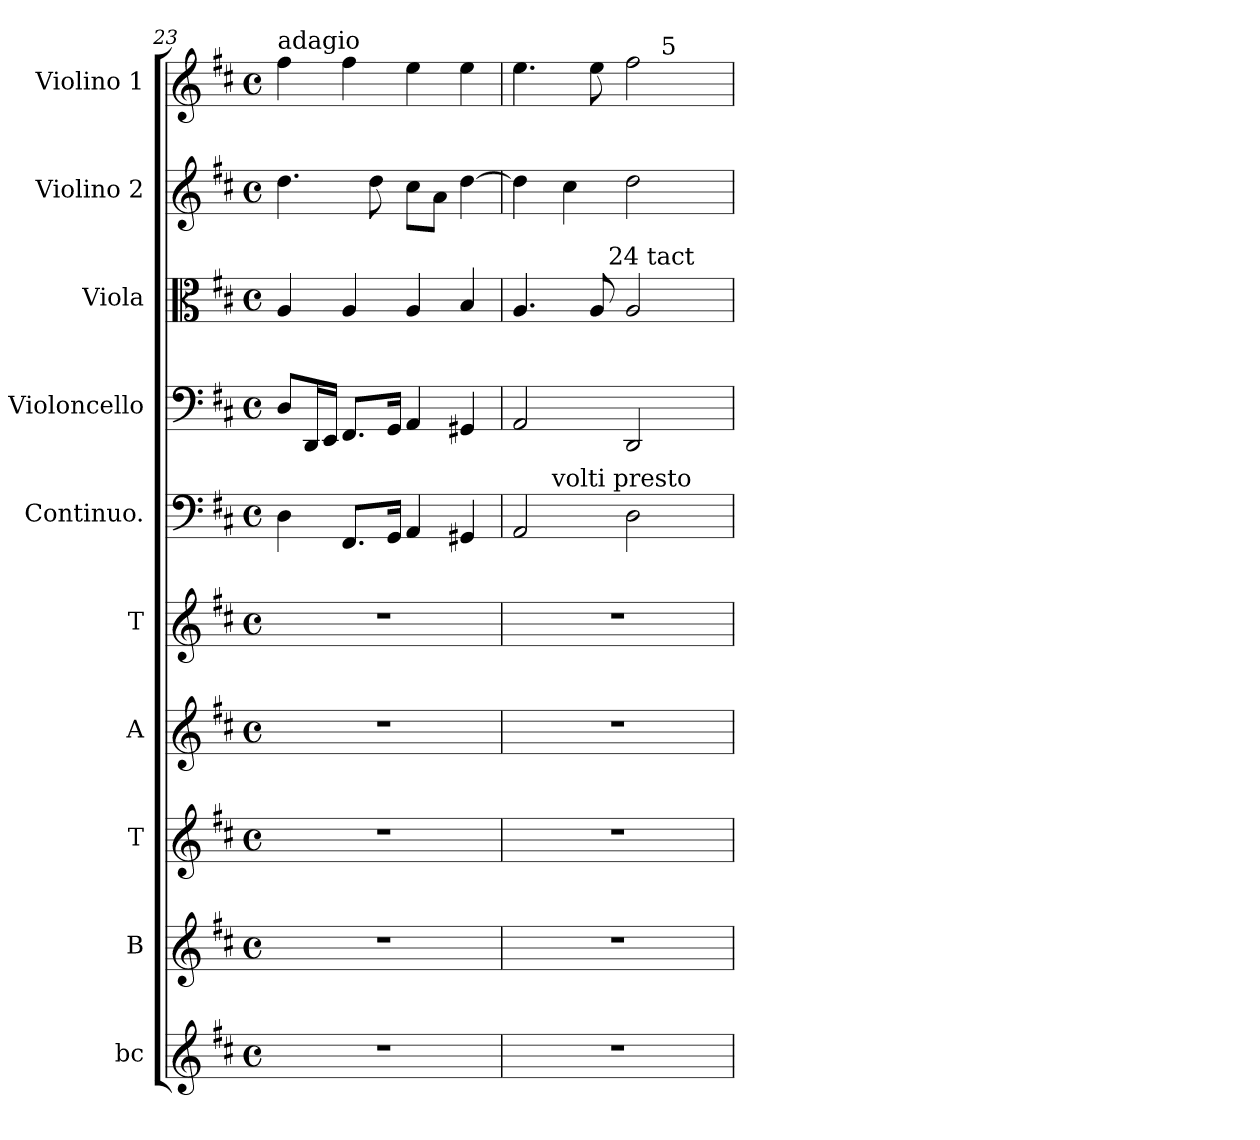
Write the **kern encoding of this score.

**kern	**kern	**kern	**kern	**kern	**kern	**kern	**kern	**kern	**kern
*part10	*part9	*part8	*part7	*part6	*part5	*part4	*part3	*part2	*part1
*staff10	*staff9	*staff8	*staff7	*staff6	*staff5	*staff4	*staff3	*staff2	*staff1
*I"bc	*I"B	*I"T	*I"A	*I"T	*I"Continuo.	*I"Violoncello	*I"Viola	*I"Violino 2	*I"Violino 1
*I'bc	*I'B	*I'T	*I'A	*	*I'C	*I'vlc	*I'vla	*I'vl2	*I'vl1
*clefG2	*clefG2	*clefG2	*clefG2	*clefG2	*clefF4	*clefF4	*clefC3	*clefG2	*clefG2
*k[f#c#]	*k[f#c#]	*k[f#c#]	*k[f#c#]	*k[f#c#]	*k[f#c#]	*k[f#c#]	*k[f#c#]	*k[f#c#]	*k[f#c#]
*D:	*D:	*D:	*D:	*D:	*D:	*D:	*D:	*D:	*D:
*M4/4	*M4/4	*M4/4	*M4/4	*M4/4	*M4/4	*M4/4	*M4/4	*M4/4	*M4/4
*met(c)	*met(c)	*met(c)	*met(c)	*met(c)	*met(c)	*met(c)	*met(c)	*met(c)	*met(c)
=23	=23	=23	=23	=23	=23	=23	=23	=23	=23
!	!	!	!	!	!	!	!	!	!LO:TX:a:t=adagio
1r	1r	1r	1r	1r	4D\	8D/L	4A/	4.dd\	4ff#\
.	.	.	.	.	.	16DD/L	.	.	.
.	.	.	.	.	.	16EE/JJ	.	.	.
.	.	.	.	.	8.FF#</L	8.FF#/L	4A/	.	4ff#\
.	.	.	.	.	.	.	.	8dd\	.
.	.	.	.	.	16GG/Jk	16GG/Jk	.	.	.
.	.	.	.	.	4AA/	4AA/	4A/	8cc#\L	4ee\
.	.	.	.	.	.	.	.	8a\J	.
.	.	.	.	.	4GG#X</	4GG#X/	4B/	[>4dd\	4ee\
=24	=24	=24	=24	=24	=24	=24	=24	=24	=24
*	*	*	*	*	*^	*	*^	*	*^
1r	1r	1r	1r	1r	2AA</	8..ryy	2AA/	4.A/	4..ryy	4dd\]	4.ee\	2ryy
!	!	!	!	!	!	!LO:TX:a:t=volti presto	!	!	!	!	!	!
.	.	.	.	.	.	2ryy	.	.	.	.	.	.
.	.	.	.	.	.	.	.	.	.	4cc#\	.	.
.	.	.	.	.	.	.	.	8A/	.	.	8ee\	.
!	!	!	!	!	!	!	!	!	!LO:TX:a:t=24 tact	!	!	!
.	.	.	.	.	.	.	.	.	2ryy	.	.	.
.	.	.	.	.	2D\	.	2DD/	2A/	.	2dd\	2ff#\	8.ryy
!	!	!	!	!	!	!	!	!	!	!	!	!LO:TX:a:t=5
.	.	.	.	.	.	.	.	.	.	.	.	4ryy
.	.	.	.	.	.	4ryy	.	.	.	.	.	.
.	.	.	.	.	.	.	.	.	16ryy	.	.	16ryy
.	.	.	.	.	.	32ryy	.	.	.	.	.	.
*	*	*	*	*	*v	*v	*	*v	*v	*	*v	*v
=	=	=	=	=	=	=	=	=	=
*-	*-	*-	*-	*-	*-	*-	*-	*-	*-
